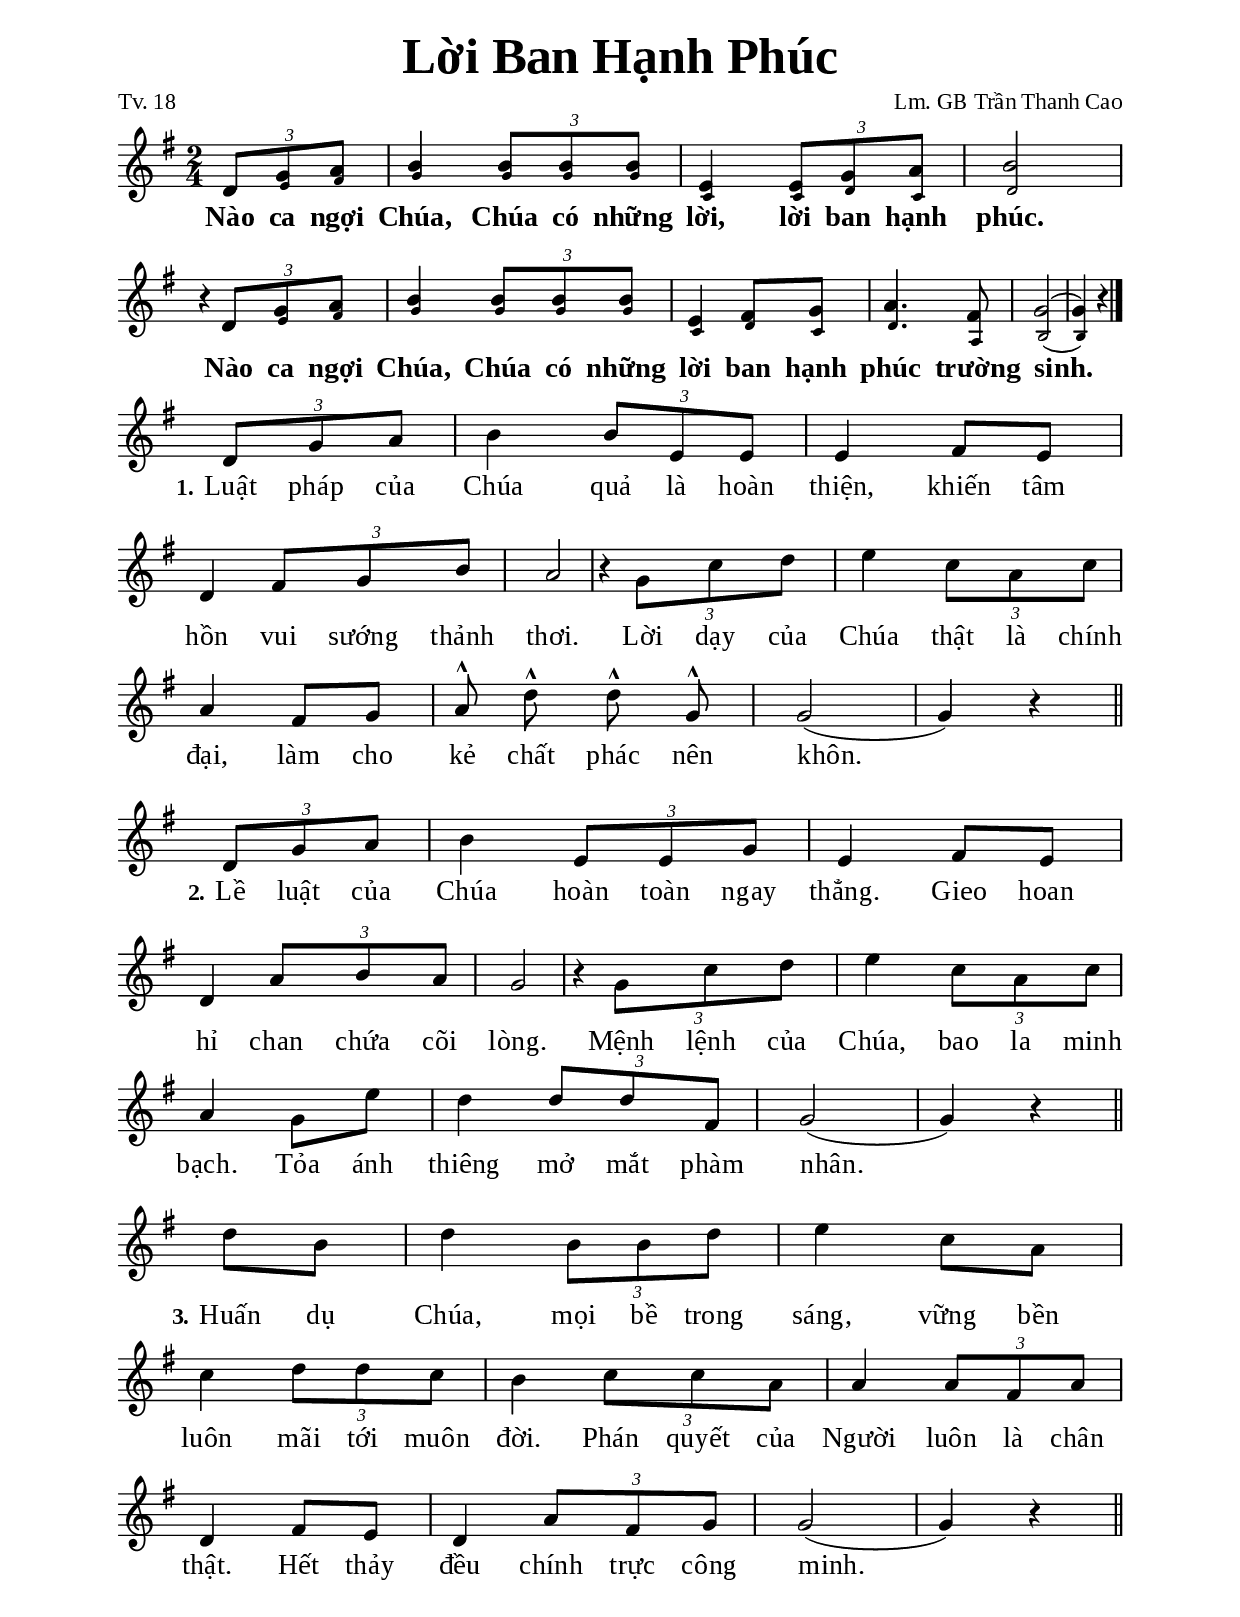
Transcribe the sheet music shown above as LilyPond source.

% Cài đặt chung
\version "2.22.1"
\include "english.ly"

\header {
  title = \markup { \fontsize #3 "Lời Ban Hạnh Phúc" }
  poet = "Tv. 18"
  composer = "Lm. GB Trần Thanh Cao"
  %arranger = " "
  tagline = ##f
}

% Nhạc điệp khúc
nhacDiepKhucSop = \relative c' {
  \partial 4 \tuplet 3/2 { d8 g a } |
  b4 \tuplet 3/2 { b8 b b } |
  e,4 \tuplet 3/2 { e8 g a } |
  b2 |
  r4 \tuplet 3/2 { d,8 g a } |
  b4 \tuplet 3/2 { b8 b b } |
  e,4 fs8 g |
  a4. fs8 |
  g2 ^( |
  g4) r \bar "|."
}

nhacDiepKhucBas = \relative c' {
  \partial 4 \tuplet 3/2 { d8 e fs } |
  g4 \tuplet 3/2 { g8 g g } |
  c,4 \tuplet 3/2 { c8 d c } |
  d2 |
  r4 \tuplet 3/2 { d8 e fs } |
  g4 \tuplet 3/2 { g8 g g } |
  c,4 d8 c |
  d4. a8 |
  b2 _( |
  b4) r
}

% Nhạc phiên khúc
nhacPhienKhucMot = \relative c' {
  \partial 4 \tuplet 3/2 { d8 g a } |
  b4 \tuplet 3/2 { b8 e, e } |
  e4 fs8 e |
  d4 \tuplet 3/2 { fs8 g b } |
  a2 |
  r4 \tuplet 3/2 { g8 c d } |
  e4 \tuplet 3/2 { c8 a c } |
  a4 fs8 g |
  \autoBeamOff
  a8 ^^ d ^^ d ^^ g, ^^ |
  \autoBeamOn
  g2 ( |
  g4) r \bar "||"
}

nhacPhienKhucHai = \relative c' {
  \partial 4 \tuplet 3/2 { d8 g a } |
  b4 \tuplet 3/2 { e,8 e g} |
  e4 fs8 e |
  d4 \tuplet 3/2 { a'8 b a } |
  g2 |
  r4 \tuplet 3/2 { g8 c d } |
  e4 \tuplet 3/2 { c8 a c } |
  a4 g8 e' |
  d4 \tuplet 3/2 { d8 d fs, } |
  g2 ( |
  g4) r \bar "||"
}

nhacPhienKhucBa = \relative c'' {
  \partial 4 d8 b |
  d4 \tuplet 3/2 { b8 b d } |
  e4 c8 a |
  c4 \tuplet 3/2 { d8 d c } |
  b4 \tuplet 3/2 { c8 c a } |
  a4 \tuplet 3/2 { a8 fs a } |
  d,4 fs8 e |
  d4 \tuplet 3/2 { a'8 fs g } |
  g2 ( |
  g4) r \bar "||"
}

% Lời điệp khúc
loiDiepKhuc = \lyricmode {
  Nào ca ngợi Chúa,
  Chúa có những lời, lời ban hạnh phúc.
  Nào ca ngợi Chúa,
  Chúa có những lời ban hạnh phúc trường sinh.
}

% Lời phiên khúc
loiPhienKhucMot = \lyricmode {
  \set stanza = #"1."
  Luật pháp của Chúa quả là hoàn thiện,
  khiến tâm hồn vui sướng thảnh thơi.
  Lời dạy của Chúa thật là chính đại,
  làm cho kẻ chất phác nên khôn.
}

loiPhienKhucHai = \lyricmode {
  \set stanza = #"2."
  Lề luật của Chúa hoàn toàn ngay thẳng.
  Gieo hoan hỉ chan chứa cõi lòng.
  Mệnh lệnh của Chúa, bao la minh bạch.
  Tỏa ánh thiêng mở mắt phàm nhân.
}

loiPhienKhucBa = \lyricmode {
  \set stanza = #"3."
  Huấn dụ Chúa, mọi bề trong sáng,
  vững bền luôn mãi tới muôn đời.
  Phán quyết của Người luôn là chân thật.
  Hết thảy đều chính trực công minh.
}


% Dàn trang
\paper {
  #(set-paper-size "a4")
  top-margin = 15\mm
  bottom-margin = 10\mm
  left-margin = 20\mm
  right-margin = 20\mm
  indent = #0
  #(define fonts
    (make-pango-font-tree
      "Liberation Serif"
      "Liberation Serif"
      "Liberation Serif"
      (/ 20 20)))
  page-count = #1
  system-system-spacing = #'((basic-distance . 13))
  score-system-spacing = #'((basic-distance . 13))
}

% Thiết lập tông và nhịp
TongNhip = { \key g \major \time 2/4 }

% Đổi kích thước nốt cho bè phụ
notBePhu =
#(define-music-function (font-size music) (number? ly:music?)
   (for-some-music
     (lambda (m)
       (if (music-is-of-type? m 'rhythmic-event)
           (begin
             (set! (ly:music-property m 'tweaks)
                   (cons `(font-size . ,font-size)
                         (ly:music-property m 'tweaks)))
             #t)
           #f))
     music)
   music)

\score {
  \new ChoirStaff <<
    \new Staff = diepKhuc \with {
        \consists "Merge_rests_engraver"
        %\magnifyStaff #(magstep +1)
        printPartCombineTexts = ##f
      }
      <<
      \new Voice \TongNhip \partCombine 
        \nhacDiepKhucSop
        \notBePhu -3 { \nhacDiepKhucBas }
      \new NullVoice = nhacThamChieu \nhacDiepKhucSop
      \new Lyrics \lyricsto nhacThamChieu \loiDiepKhuc
      >>
  >>
  \layout {
    \override Lyrics.LyricText.font-series = #'bold
    \override Lyrics.LyricText.font-size = #+2
    \override Lyrics.LyricSpace.minimum-distance = #1.3
    \override Score.BarNumber.break-visibility = ##(#f #f #f)
    \override Score.SpacingSpanner.uniform-stretching = ##t
  }
}

\score {
  \new ChoirStaff <<
    \new Staff = phienKhuc \with {
        %\magnifyStaff #(magstep +1)
      }
      <<
      \new Voice = beSop {
        \key g \major \time 2/4 \nhacPhienKhucMot
      }
    >>
    \new Lyrics \lyricsto beSop \loiPhienKhucMot
  >>
  \layout {
    \override Staff.TimeSignature.transparent = ##t
    \override Lyrics.LyricText.font-size = #+2
    \override Lyrics.LyricSpace.minimum-distance = #3
    \override Score.BarNumber.break-visibility = ##(#f #f #f)
    \override Score.SpacingSpanner.uniform-stretching = ##t
  }
}

\score {
  \new ChoirStaff <<
    \new Staff = phienKhuc \with {
        %\magnifyStaff #(magstep +1)
      }
      <<
      \new Voice = beSop {
        \key g \major \time 2/4 \nhacPhienKhucHai
      }
    >>
    \new Lyrics \lyricsto beSop \loiPhienKhucHai
  >>
  \layout {
    \override Staff.TimeSignature.transparent = ##t
    \override Lyrics.LyricText.font-size = #+2
    \override Lyrics.LyricSpace.minimum-distance = #3
    \override Score.BarNumber.break-visibility = ##(#f #f #f)
    \override Score.SpacingSpanner.uniform-stretching = ##t
  }
}

\score {
  \new ChoirStaff <<
    \new Staff = phienKhuc \with {
        %\magnifyStaff #(magstep +1)
      }
      <<
      \new Voice = beSop {
        \key g \major \time 2/4 \nhacPhienKhucBa
      }
    >>
    \new Lyrics \lyricsto beSop \loiPhienKhucBa
  >>
  \layout {
    \override Staff.TimeSignature.transparent = ##t
    \override Lyrics.LyricText.font-size = #+2
    \override Lyrics.LyricSpace.minimum-distance = #2.5
    \override Score.BarNumber.break-visibility = ##(#f #f #f)
    \override Score.SpacingSpanner.uniform-stretching = ##t
  }
}
